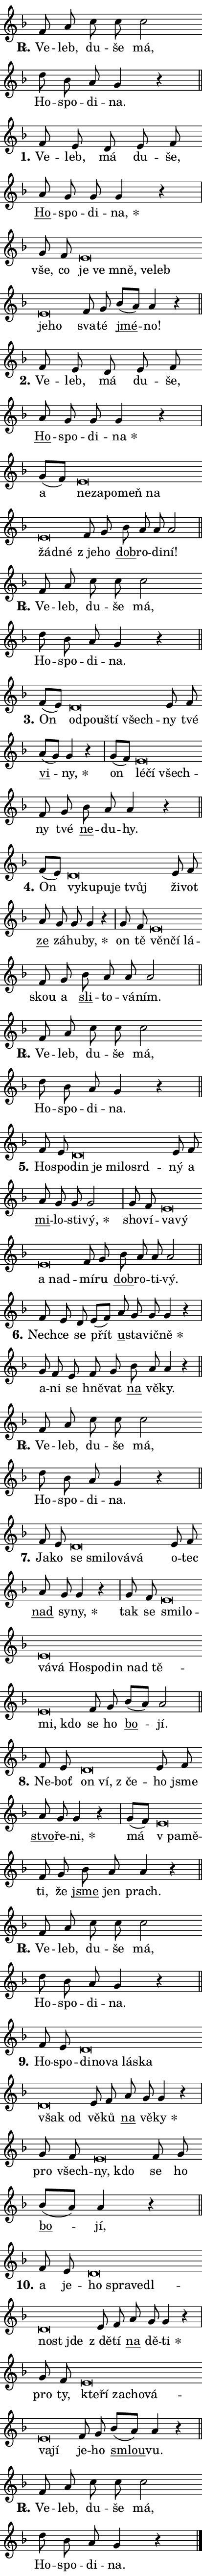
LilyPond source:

\version "2.22.1"
\header { tagline = "" }
\paper {
  indent = 0\cm
  top-margin = 0\cm
  right-margin = 0\cm
  bottom-margin = 0\cm
  left-margin = 0\cm
  paper-width = 7\cm
  page-breaking = #ly:one-page-breaking
  system-system-spacing.basic-distance = #11
  score-system-spacing.basic-distance = #11
  ragged-last = ##f
}


%% Author: Thomas Morley
%% https://lists.gnu.org/archive/html/lilypond-user/2020-05/msg00002.html
#(define (line-position grob)
"Returns position of @var[grob} in current system:
   @code{'start}, if at first time-step
   @code{'end}, if at last time-step
   @code{'middle} otherwise
"
  (let* ((col (ly:item-get-column grob))
         (ln (ly:grob-object col 'left-neighbor))
         (rn (ly:grob-object col 'right-neighbor))
         (col-to-check-left (if (ly:grob? ln) ln col))
         (col-to-check-right (if (ly:grob? rn) rn col))
         (break-dir-left
           (and
             (ly:grob-property col-to-check-left 'non-musical #f)
             (ly:item-break-dir col-to-check-left)))
         (break-dir-right
           (and
             (ly:grob-property col-to-check-right 'non-musical #f)
             (ly:item-break-dir col-to-check-right))))
        (cond ((eqv? 1 break-dir-left) 'start)
              ((eqv? -1 break-dir-right) 'end)
              (else 'middle))))

#(define (tranparent-at-line-position vctor)
  (lambda (grob)
  "Relying on @code{line-position} select the relevant enry from @var{vctor}.
Used to determine transparency,"
    (case (line-position grob)
      ((end) (not (vector-ref vctor 0)))
      ((middle) (not (vector-ref vctor 1)))
      ((start) (not (vector-ref vctor 2))))))

noteHeadBreakVisibility =
#(define-music-function (break-visibility)(vector?)
"Makes @code{NoteHead}s transparent relying on @var{break-visibility}"
#{
  \override NoteHead.transparent =
    #(tranparent-at-line-position break-visibility)
#})

#(define delete-ledgers-for-transparent-note-heads
  (lambda (grob)
    "Reads whether a @code{NoteHead} is transparent.
If so this @code{NoteHead} is removed from @code{'note-heads} from
@var{grob}, which is supposed to be @code{LedgerLineSpanner}.
As a result ledgers are not printed for this @code{NoteHead}"
    (let* ((nhds-array (ly:grob-object grob 'note-heads))
           (nhds-list
             (if (ly:grob-array? nhds-array)
                 (ly:grob-array->list nhds-array)
                 '()))
           ;; Relies on the transparent-property being done before
           ;; Staff.LedgerLineSpanner.after-line-breaking is executed.
           ;; This is fragile ...
           (to-keep
             (remove
               (lambda (nhd)
                 (ly:grob-property nhd 'transparent #f))
               nhds-list)))
      ;; TODO find a better method to iterate over grob-arrays, similiar
      ;; to filter/remove etc for lists
      ;; For now rebuilt from scratch
      (set! (ly:grob-object grob 'note-heads)  '())
      (for-each
        (lambda (nhd)
          (ly:pointer-group-interface::add-grob grob 'note-heads nhd))
        to-keep))))

hideNotes = {
  \noteHeadBreakVisibility #begin-of-line-visible
}
unHideNotes = {
  \noteHeadBreakVisibility #all-visible
}

% work-around for resetting accidentals
% https://lilypond.org/doc/v2.23/Documentation/notation/displaying-rhythms#unmetered-music
cadenzaMeasure = {
  \cadenzaOff
  \partial 1024 s1024
  \cadenzaOn
}

#(define-markup-command (accent layout props text) (markup?)
  "Underline accented syllable"
  (interpret-markup layout props
    #{\markup \override #'(offset . 4.3) \underline { #text }#}))

responsum = \markup \concat {
  "R" \hspace #-1.05 \path #0.1 #'((moveto 0 0.07) (lineto 0.9 0.8)) \hspace #0.05 "."
}

\layout {
    \context {
        \Staff
        \remove "Time_signature_engraver"
        \override LedgerLineSpanner.after-line-breaking = #delete-ledgers-for-transparent-note-heads
    }
    \context {
        \Voice {
            \override NoteHead.output-attributes = #'((class . "notehead"))
            \override Hairpin.height = #0.55
        }
    }
    \context {
        \Lyrics {
            \override StanzaNumber.output-attributes = #'((class . "stanzanumber"))
            \override LyricSpace.minimum-distance = #0.9
            \override LyricText.font-name = #"TeX Gyre Schola"
            \override LyricText.font-size = 1
            \override StanzaNumber.font-name = #"TeX Gyre Schola Bold"
            \override StanzaNumber.font-size = 1
        }
    }
}

% magnetic-lyrics.ily
%
%   written by
%     Jean Abou Samra <jean@abou-samra.fr>
%     Werner Lemberg <wl@gnu.org>
%
%   adapted by
%     Jiri Hon <jiri.hon@gmail.com>
%
% Version 2022-Apr-15

% https://www.mail-archive.com/lilypond-user@gnu.org/msg149350.html

#(define (Left_hyphen_pointer_engraver context)
   "Collect syllable-hyphen-syllable occurrences in lyrics and store
them in properties.  This engraver only looks to the left.  For
example, if the lyrics input is @code{foo -- bar}, it does the
following.

@itemize @bullet
@item
Set the @code{text} property of the @code{LyricHyphen} grob between
@q{foo} and @q{bar} to @code{foo}.

@item
Set the @code{left-hyphen} property of the @code{LyricText} grob with
text @q{foo} to the @code{LyricHyphen} grob between @q{foo} and
@q{bar}.
@end itemize

Use this auxiliary engraver in combination with the
@code{lyric-@/text::@/apply-@/magnetic-@/offset!} hook."
   (let ((hyphen #f)
         (text #f))
     (make-engraver
      (acknowledgers
       ((lyric-syllable-interface engraver grob source-engraver)
        (set! text grob)))
      (end-acknowledgers
       ((lyric-hyphen-interface engraver grob source-engraver)
        ;(when (not (grob::has-interface grob 'lyric-space-interface))
          (set! hyphen grob)));)
      ((stop-translation-timestep engraver)
       (when (and text hyphen)
         (ly:grob-set-object! text 'left-hyphen hyphen))
       (set! text #f)
       (set! hyphen #f)))))

#(define (lyric-text::apply-magnetic-offset! grob)
   "If the space between two syllables is less than the value in
property @code{LyricText@/.details@/.squash-threshold}, move the right
syllable to the left so that it gets concatenated with the left
syllable.

Use this function as a hook for
@code{LyricText@/.after-@/line-@/breaking} if the
@code{Left_@/hyphen_@/pointer_@/engraver} is active."
   (let ((hyphen (ly:grob-object grob 'left-hyphen #f)))
     (when hyphen
       (let ((left-text (ly:spanner-bound hyphen LEFT)))
         (when (grob::has-interface left-text 'lyric-syllable-interface)
           (let* ((common (ly:grob-common-refpoint grob left-text X))
                  (this-x-ext (ly:grob-extent grob common X))
                  (left-x-ext
                   (begin
                     ;; Trigger magnetism for left-text.
                     (ly:grob-property left-text 'after-line-breaking)
                     (ly:grob-extent left-text common X)))
                  ;; `delta` is the gap width between two syllables.
                  (delta (- (interval-start this-x-ext)
                            (interval-end left-x-ext)))
                  (details (ly:grob-property grob 'details))
                  (threshold (assoc-get 'squash-threshold details 0.2)))
             (when (< delta threshold)
               (let* (;; We have to manipulate the input text so that
                      ;; ligatures crossing syllable boundaries are not
                      ;; disabled.  For languages based on the Latin
                      ;; script this is essentially a beautification.
                      ;; However, for non-Western scripts it can be a
                      ;; necessity.
                      (lt (ly:grob-property left-text 'text))
                      (rt (ly:grob-property grob 'text))
                      (is-space (grob::has-interface hyphen 'lyric-space-interface))
                      (space (if is-space " " ""))
                      (space-markup (grob-interpret-markup grob " "))
                      (space-size (interval-length (ly:stencil-extent space-markup X)))
                      (extra-delta (if is-space space-size 0))
                      ;; Append new syllable.
                      (ltrt-space (if (and (string? lt) (string? rt))
                                (string-append lt space rt)
                                (make-concat-markup (list lt space rt))))
                      ;; Right-align `ltrt` to the right side.
                      (ltrt-space-markup (grob-interpret-markup
                               grob
                               (make-translate-markup
                                (cons (interval-length this-x-ext) 0)
                                (make-right-align-markup ltrt-space)))))
                 (begin
                   ;; Don't print `left-text`.
                   (ly:grob-set-property! left-text 'stencil #f)
                   ;; Set text and stencil (which holds all collected
                   ;; syllables so far) and shift it to the left.
                   (ly:grob-set-property! grob 'text ltrt-space)
                   (ly:grob-set-property! grob 'stencil ltrt-space-markup)
                   (ly:grob-translate-axis! grob (- (- delta extra-delta)) X))))))))))


#(define (lyric-hyphen::displace-bounds-first grob)
   ;; Make very sure this callback isn't triggered too early.
   (let ((left (ly:spanner-bound grob LEFT))
         (right (ly:spanner-bound grob RIGHT)))
     (ly:grob-property left 'after-line-breaking)
     (ly:grob-property right 'after-line-breaking)
     (ly:lyric-hyphen::print grob)))

squashThreshold = #0.4

\layout {
  \context {
    \Lyrics
    \consists #Left_hyphen_pointer_engraver
    \override LyricText.after-line-breaking =
      #lyric-text::apply-magnetic-offset!
    \override LyricHyphen.stencil = #lyric-hyphen::displace-bounds-first
    \override LyricText.details.squash-threshold = \squashThreshold
    \override LyricHyphen.minimum-distance = 0
    \override LyricHyphen.minimum-length = \squashThreshold
  }
}

squash = \override LyricText.details.squash-threshold = 9999
unSquash = \override LyricText.details.squash-threshold = \squashThreshold

left = \override LyricText.self-alignment-X = #LEFT
unLeft = \revert LyricText.self-alignment-X

starOffset = #(lambda (grob) 
                (let ((x_offset (ly:self-alignment-interface::aligned-on-x-parent grob)))
                  (if (= x_offset 0) 0 (+ x_offset 1.2))))

star = #(define-music-function (syllable)(string?)
"Append star separator at the end of a syllable"
#{
  \once \override LyricText.X-offset = #starOffset
  \lyricmode { \markup {
    #syllable
    \override #'((font-name . "TeX Gyre Schola Bold")) \hspace #0.2 \lower #0.65 \larger "*"
  } }
#})

starAccent = #(define-music-function (syllable)(string?)
"Append star separator at the end of a syllable and make accent"
#{
  \once \override LyricText.X-offset = #starOffset
  \lyricmode { \markup {
    \accent #syllable
    \override #'((font-name . "TeX Gyre Schola Bold")) \hspace #0.2 \lower #0.65 \larger "*"
  } }
#})

breath = #(define-music-function (syllable)(string?)
"Append breathing indicator at the end of a syllable"
#{
  \lyricmode { \markup { #syllable "+" } }
#})

optionalBreath = #(define-music-function (syllable)(string?)
"Append optional breathing indicator at the end of a syllable"
#{
  \lyricmode { \markup { #syllable "(+)" } }
#})


\score {
    <<
        \new Voice = "melody" { \cadenzaOn \key f \major \relative { f'8 a c c c2 \bar "" d8 bes a g4 r \cadenzaMeasure \bar "||" \break }
\relative { f'8 e d8 e8 f \bar "" a g g g4 r \cadenzaMeasure \bar "|" g8 f e\breve*1/16 \hideNotes \breve*1/16 \bar "" \breve*1/16 \bar "" \breve*1/16 \bar "" \breve*1/16 \bar "" \breve*1/16 \breve*1/16 \bar "" \unHideNotes f8 g \bar "" bes[( a)] a4 r \cadenzaMeasure \bar "||" \break }
\relative { f'8 e d8 e8 f \bar "" a g g g4 r \cadenzaMeasure \bar "|" g8[( f)] e\breve*1/16 \hideNotes \breve*1/16 \bar "" \breve*1/16 \bar "" \breve*1/16 \bar "" \breve*1/16 \bar "" \breve*1/16 \breve*1/16 \bar "" \unHideNotes f8 g \bar "" bes a a a2 \cadenzaMeasure \bar "||" \break }
\relative { f'8 a c c c2 \bar "" d8 bes a g4 r \cadenzaMeasure \bar "||" \break }
\relative { f'8[( e)] d\breve*1/16 \hideNotes \breve*1/16 \bar "" \breve*1/16 \breve*1/16 \bar "" \unHideNotes e8 f \bar "" a[( g)] g4 r \cadenzaMeasure \bar "|" g8[( f)] e\breve*1/16 \hideNotes \breve*1/16 \breve*1/16 \bar "" \unHideNotes f8 g \bar "" bes a a4 r \cadenzaMeasure \bar "||" \break }
\relative { f'8[( e)] d\breve*1/16 \hideNotes \breve*1/16 \bar "" \breve*1/16 \bar "" \breve*1/16 \breve*1/16 \bar "" \unHideNotes e8 f \bar "" a g g g4 r \cadenzaMeasure \bar "|" g8 f e\breve*1/16 \hideNotes \breve*1/16 \breve*1/16 \bar "" \unHideNotes f8 g \bar "" bes a a a2 \cadenzaMeasure \bar "||" \break }
\relative { f'8 a c c c2 \bar "" d8 bes a g4 r \cadenzaMeasure \bar "||" \break }
\relative { f'8 e d\breve*1/16 \hideNotes \breve*1/16 \bar "" \breve*1/16 \bar "" \breve*1/16 \breve*1/16 \bar "" \unHideNotes e8 f \bar "" a g g g2 \cadenzaMeasure \bar "|" g8 f e\breve*1/16 \hideNotes \breve*1/16 \bar "" \breve*1/16 \breve*1/16 \bar "" \unHideNotes f8 g \bar "" bes a a a2 \cadenzaMeasure \bar "||" \break }
\relative { f'8 e d8 e8[( f)] \bar "" a g g g4 r \cadenzaMeasure \bar "|" g8 f e8 f8 g \bar "" bes a a4 r \cadenzaMeasure \bar "||" \break }
\relative { f'8 a c c c2 \bar "" d8 bes a g4 r \cadenzaMeasure \bar "||" \break }
\relative { f'8 e d\breve*1/16 \hideNotes \breve*1/16 \bar "" \breve*1/16 \bar "" \breve*1/16 \breve*1/16 \bar "" \unHideNotes e8 f \bar "" a g g4 r \cadenzaMeasure \bar "|" g8 f e\breve*1/16 \hideNotes \breve*1/16 \bar "" \breve*1/16 \bar "" \breve*1/16 \bar "" \breve*1/16 \bar "" \breve*1/16 \bar "" \breve*1/16 \bar "" \breve*1/16 \bar "" \breve*1/16 \bar "" \breve*1/16 \breve*1/16 \bar "" \unHideNotes f8 g \bar "" bes[( a)] a2 \cadenzaMeasure \bar "||" \break }
\relative { f'8 e d\breve*1/16 \hideNotes \breve*1/16 \breve*1/16 \bar "" \unHideNotes e8 f \bar "" a g g4 r \cadenzaMeasure \bar "|" g8[( f)] e\breve*1/16 \hideNotes \breve*1/16 \bar "" \unHideNotes f8 g \bar "" bes a a4 r \cadenzaMeasure \bar "||" \break }
\relative { f'8 a c c c2 \bar "" d8 bes a g4 r \cadenzaMeasure \bar "||" \break }
\relative { f'8 e d\breve*1/16 \hideNotes \breve*1/16 \bar "" \breve*1/16 \bar "" \breve*1/16 \bar "" \breve*1/16 \bar "" \breve*1/16 \breve*1/16 \bar "" \unHideNotes e8 f \bar "" a g g4 r \cadenzaMeasure \bar "|" g8 f e\breve*1/16 \hideNotes \breve*1/16 \bar "" \unHideNotes f8 g \bar "" bes[( a)] a4 r \cadenzaMeasure \bar "||" \break }
\relative { f'8 e d\breve*1/16 \hideNotes \breve*1/16 \bar "" \breve*1/16 \bar "" \breve*1/16 \bar "" \breve*1/16 \breve*1/16 \bar "" \unHideNotes e8 f \bar "" a g g4 r \cadenzaMeasure \bar "|" g8 f e\breve*1/16 \hideNotes \breve*1/16 \bar "" \breve*1/16 \bar "" \breve*1/16 \bar "" \breve*1/16 \bar "" \breve*1/16 \breve*1/16 \bar "" \unHideNotes f8 g \bar "" bes[( a)] a4 r \cadenzaMeasure \bar "||" \break }
\relative { f'8 a c c c2 \bar "" d8 bes a g4 r \cadenzaMeasure \bar "||" \break } \bar "|." }
        \new Lyrics \lyricsto "melody" { \lyricmode { \set stanza = \responsum
Ve -- leb, du -- še má, Ho -- spo -- di -- na.
\set stanza = "1."
Ve -- leb, má du -- še, \markup \accent Ho -- spo -- di -- \star na, vše, co \left je \squash ve mně, ve -- leb je -- ho \unLeft \unSquash sva -- té \markup \accent jmé -- no!
\set stanza = "2."
Ve -- leb, má du -- še, \markup \accent Ho -- spo -- di -- \star na a \left ne -- \squash za -- po -- meň na žád -- né \unLeft \unSquash "z je" -- ho \markup \accent dob -- ro -- di -- ní!
\set stanza = \responsum
Ve -- leb, du -- še má, Ho -- spo -- di -- na.
\set stanza = "3."
On \left od -- \squash pou -- ští všech -- \unLeft \unSquash ny tvé \markup \accent vi -- \star ny, on \left lé -- \squash čí všech -- \unLeft \unSquash ny tvé \markup \accent ne -- du -- hy.
\set stanza = "4."
On \left vy -- \squash ku -- pu -- je tvůj \unLeft \unSquash ži -- vot \markup \accent ze zá -- hu -- \star by, on tě \left věn -- \squash čí lá -- \unLeft \unSquash skou a \markup \accent sli -- to -- vá -- ním.
\set stanza = \responsum
Ve -- leb, du -- še má, Ho -- spo -- di -- na.
\set stanza = "5."
Ho -- spo -- \left din \squash je mi -- lo -- srd -- \unLeft \unSquash ný a \markup \accent mi -- lo -- sti -- \star vý, sho -- ví -- \left va -- \squash vý a nad -- \unLeft \unSquash mí -- ru \markup \accent dob -- ro -- ti -- vý.
\set stanza = "6."
Nech -- ce se přít \markup \accent u -- sta -- vič -- \star ně a -- ni se hně -- vat \markup \accent na vě -- ky.
\set stanza = \responsum
Ve -- leb, du -- še má, Ho -- spo -- di -- na.
\set stanza = "7."
Ja -- ko \left se \squash smi -- lo -- vá -- vá \unLeft \unSquash o -- tec \markup \accent nad sy -- \star ny, tak se \left smi -- \squash lo -- vá -- vá Ho -- spo -- din nad tě -- mi, kdo \unLeft \unSquash se ho \markup \accent bo -- jí.
\set stanza = "8."
Ne -- boť \left on \squash ví, "z če" -- \unLeft \unSquash ho jsme \markup \accent stvo -- ře -- \star ni, má \left "v pa" -- \squash mě -- \unLeft \unSquash ti, že \markup \accent jsme jen prach.
\set stanza = \responsum
Ve -- leb, du -- še má, Ho -- spo -- di -- na.
\set stanza = "9."
Ho -- spo -- \left di -- \squash no -- va lá -- ska však od \unLeft \unSquash vě -- ků \markup \accent na vě -- \star ky pro všech -- \left ny, \squash kdo \unLeft \unSquash se ho \markup \accent bo -- jí,
\set stanza = "10."
a je -- \left ho \squash spra -- ve -- dl -- nost jde \unLeft \unSquash "z dě" -- tí \markup \accent na dě -- \star ti pro ty, \left kte -- \squash ří za -- cho -- vá -- va -- jí \unLeft \unSquash je -- ho \markup \accent smlou -- vu.
\set stanza = \responsum
Ve -- leb, du -- še má, Ho -- spo -- di -- na. } }
    >>
    \layout {}
}
